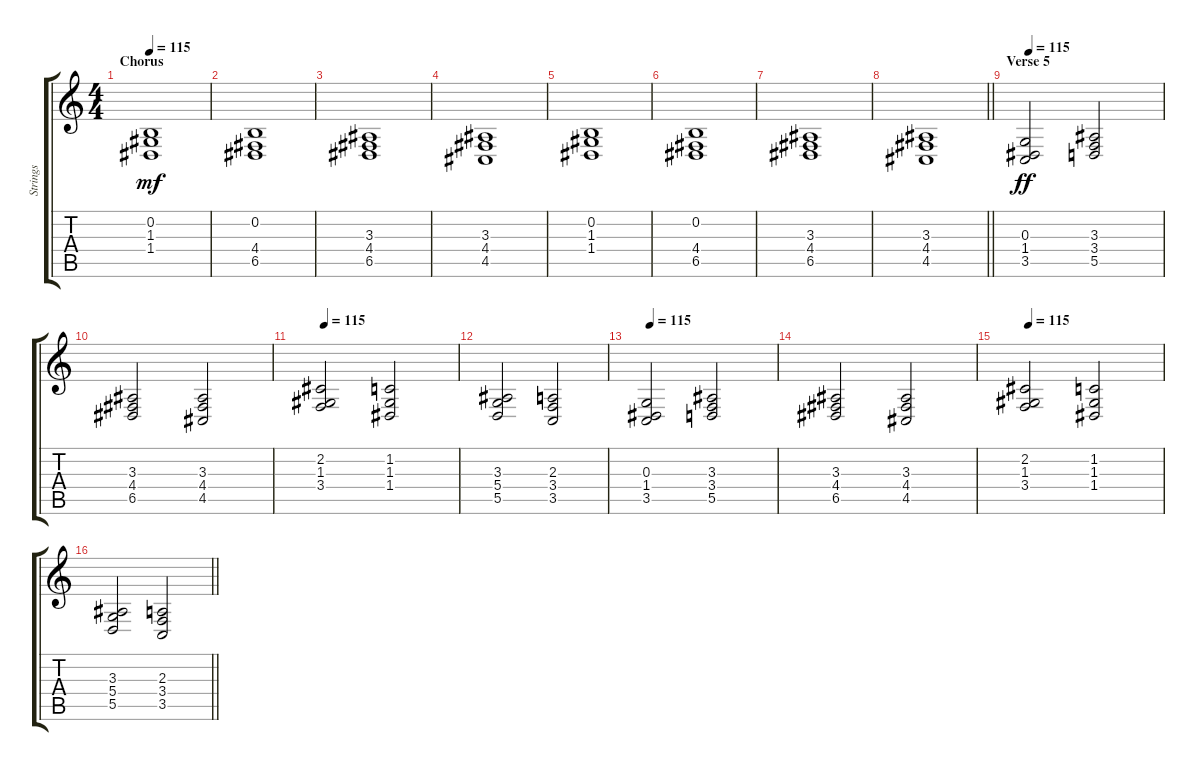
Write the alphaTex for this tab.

\track ("Strings" "Strings") {instrument synthstrings1}
\staff {score tabs}
\tuning (E4 B3 G3 D3 A2 E2) {hide}
\ts (4 4)
\section ("" "Chorus")
\tempo 115
\clef g2
\ks c
(0.2 1.3 1.4).1{dy mf} |
(0.2 4.4 6.5).1 |
(3.3 4.4 6.5).1 |
(3.3 4.4 4.5).1 |
(0.2 1.3 1.4).1 |
(0.2 4.4 6.5).1 |
(3.3 4.4 6.5).1 |
\barLineRight lightlight
(3.3 4.4 4.5).1 |
\section ("" "Verse 5")
\tempo 115
(0.3 1.4 3.5).2{dy ff} (3.3 3.4 5.5).2 |
(3.3 4.4 6.5).2 (3.3 4.4 4.5).2 |
\tempo 115
(2.2 1.3 3.4).2 (1.2 1.3 1.4).2 |
(3.3 5.4 5.5).2 (2.3 3.4 3.5).2 |
\tempo 115
(0.3 1.4 3.5).2 (3.3 3.4 5.5).2 |
(3.3 4.4 6.5).2 (3.3 4.4 4.5).2 |
\tempo 115
(2.2 1.3 3.4).2 (1.2 1.3 1.4).2 |
\barLineRight lightlight
(3.3 5.4 5.5).2 (2.3 3.4 3.5).2
